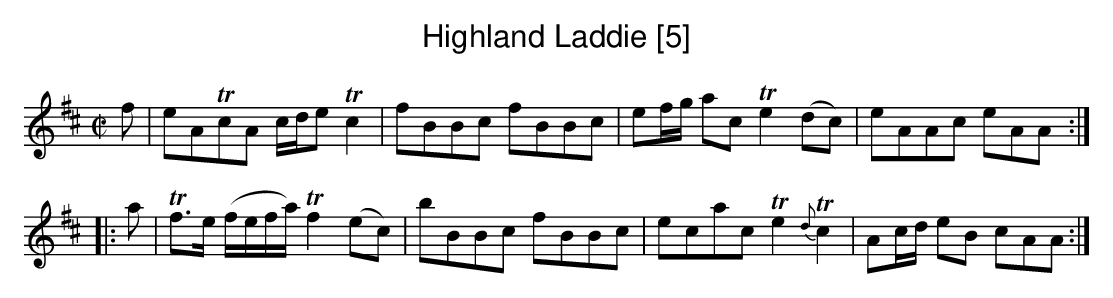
X:1
T:Highland Laddie [5]
M:C|
L:1/8
K:D
f|eATcA c/d/e Tc2|fBBc fBBc|ef/g/ ac Te2 (dc)|eAAc eAA:|
|:a|Tf>e (f/e/f/a/) Tf2 (ec)|bBBc fBBc|ecac Te2 {d}Tc2|Ac/d/ eB cAA:|]
